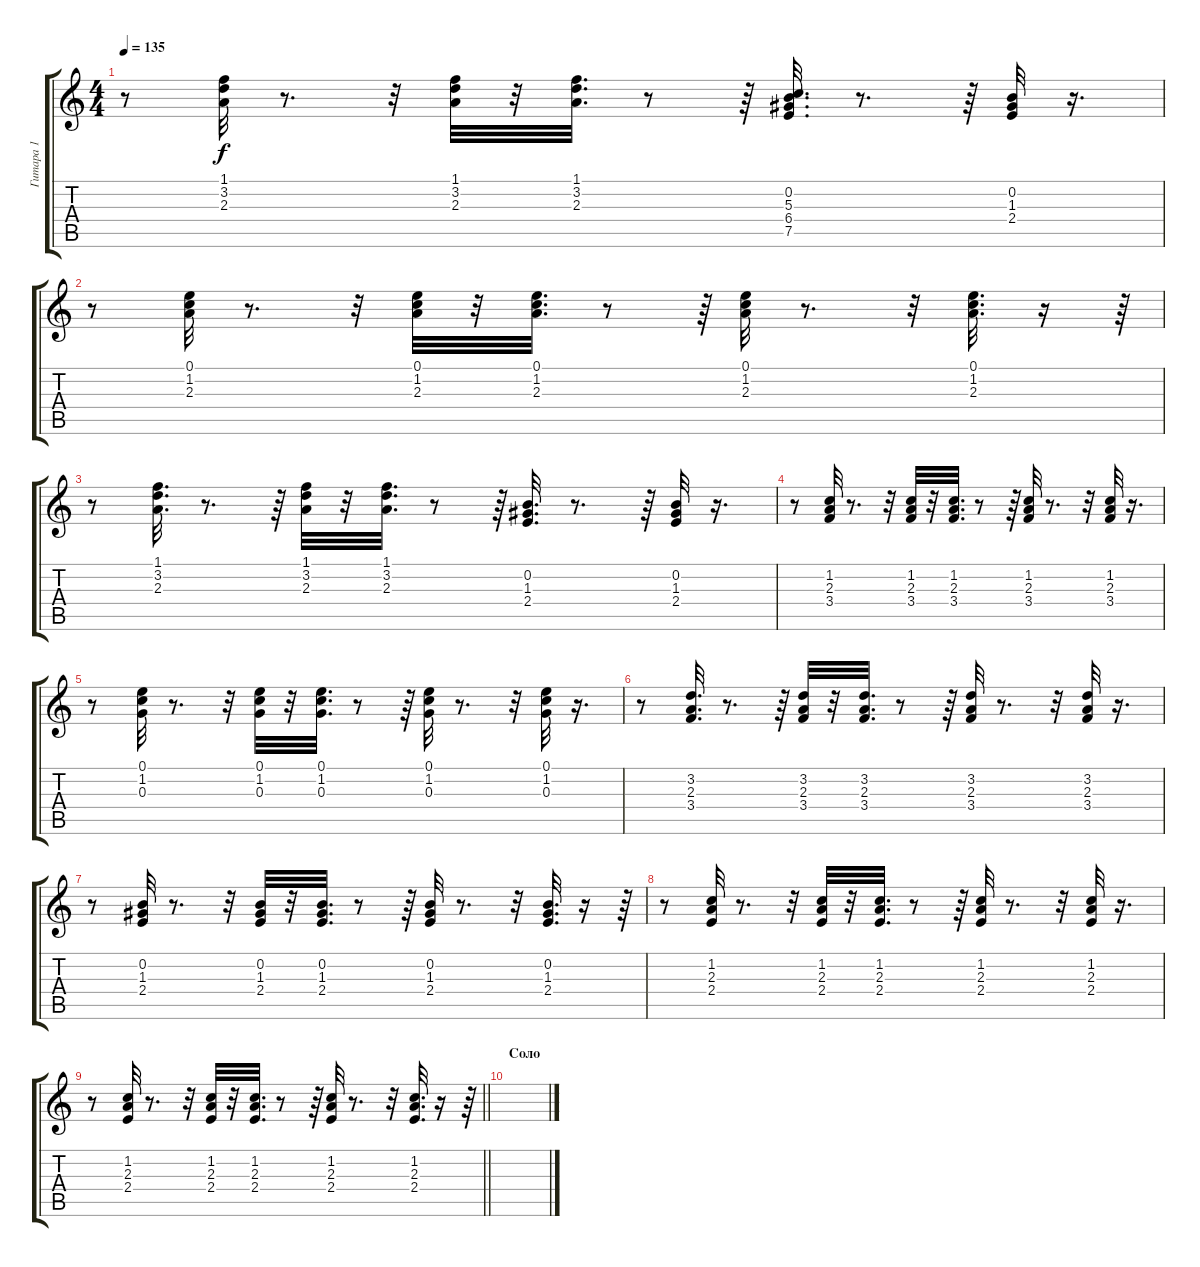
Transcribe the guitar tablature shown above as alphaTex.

\track ("Гитара 1" "Гитара 1") {instrument electricguitarjazz}
\staff {score tabs}
\tuning (E4 B3 G3 D3 A2 E2) {hide}
\ts (4 4)
\tempo 135
\clef g2
\ks c
r.8{dy f} (1.1 3.2 2.3).32 r.8{d} r.32 (1.1 3.2 2.3).32 r.32 (1.1 3.2 2.3).32{d} r.8 r.64 (0.2 5.3 6.4 7.5).32{d} r.8{d} r.64 (0.2 1.3 2.4).32 r.16{d} |
r.8 (0.1 1.2 2.3).32 r.8{d} r.32 (0.1 1.2 2.3).32 r.32 (0.1 1.2 2.3).32{d} r.8 r.64 (0.1 1.2 2.3).32 r.8{d} r.32 (0.1 1.2 2.3).32{d} r.16 r.64 |
r.8 (1.1 3.2 2.3).32{d} r.8{d} r.64 (1.1 3.2 2.3).32 r.32 (1.1 3.2 2.3).32{d} r.8 r.64 (0.2 1.3 2.4).32{d} r.8{d} r.64 (0.2 1.3 2.4).32 r.16{d} |
r.8 (1.2 2.3 3.4).32{instrument tuba} r.8{d} r.32 (1.2 2.3 3.4).32 r.32 (1.2 2.3 3.4).32{d} r.8 r.64 (1.2 2.3 3.4).32 r.8{d} r.32 (1.2 2.3 3.4).32 r.16{d} |
r.8 (0.1 1.2 0.3).32 r.8{d} r.32 (0.1 1.2 0.3).32 r.32 (0.1 1.2 0.3).32{d} r.8 r.64 (0.1 1.2 0.3).32 r.8{d} r.32 (0.1 1.2 0.3).32 r.16{d} |
r.8 (3.2 2.3 3.4).32{d} r.8{d} r.64 (3.2 2.3 3.4).32 r.32 (3.2 2.3 3.4).32{d} r.8 r.64 (3.2 2.3 3.4).32 r.8{d} r.32 (3.2 2.3 3.4).32 r.16{d} |
r.8 (0.2 1.3 2.4).32 r.8{d} r.32 (0.2 1.3 2.4).32 r.32 (0.2 1.3 2.4).32{d} r.8 r.64 (0.2 1.3 2.4).32 r.8{d} r.32 (0.2 1.3 2.4).32{d} r.16 r.64 |
r.8 (1.2 2.3 2.4).32{instrument tuba} r.8{d} r.32 (1.2 2.3 2.4).32 r.32 (1.2 2.3 2.4).32{d} r.8 r.64 (1.2 2.3 2.4).32 r.8{d} r.32 (1.2 2.3 2.4).32 r.16{d} |
\barLineRight lightlight
r.8 (1.2 2.3 2.4).32 r.8{d} r.32 (1.2 2.3 2.4).32 r.32 (1.2 2.3 2.4).32{d} r.8 r.64 (1.2 2.3 2.4).32 r.8{d} r.32 (1.2 2.3 2.4).32{d} r.16 r.64 |
\section ("" "Соло")
